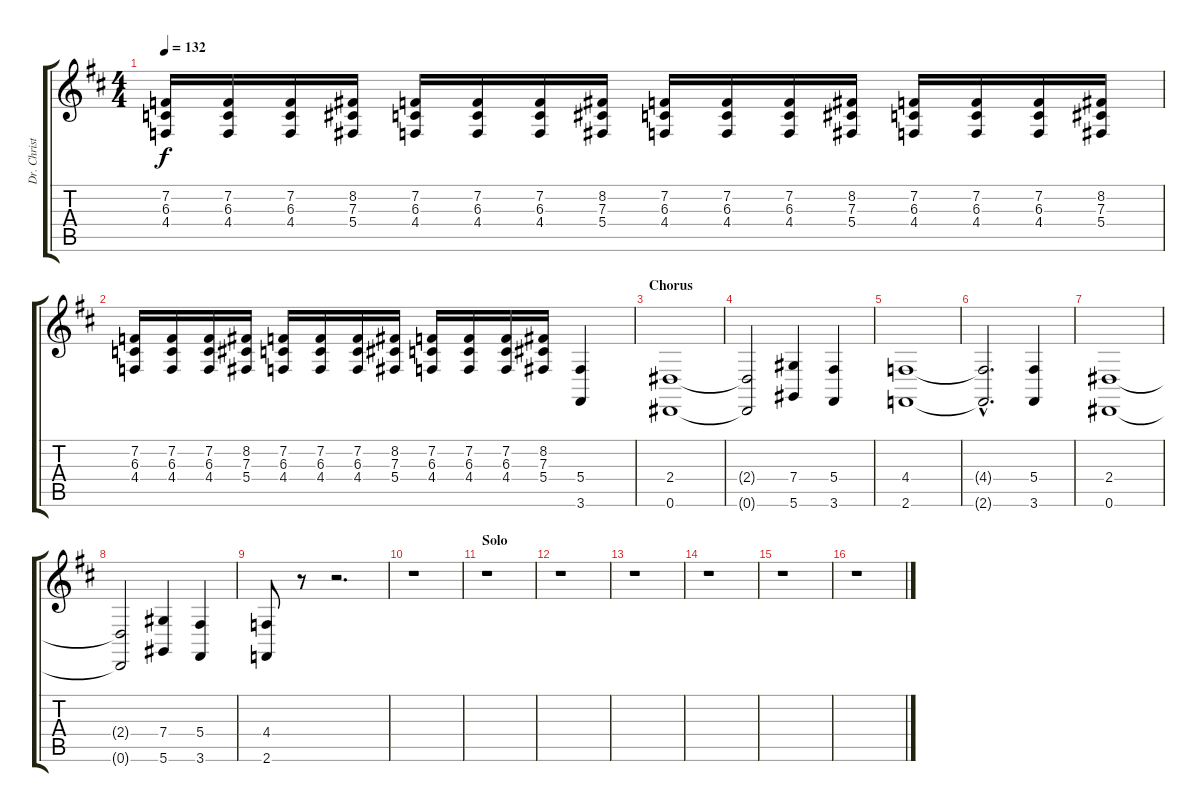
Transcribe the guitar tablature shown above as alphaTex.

\track ("Dr. Christian Lorenz - Keyboard " "Dr. Christ") {instrument pad3polysynth}
\staff {score tabs}
\tuning (Eb4 Bb3 Gb3 Db3 Ab2 Eb2) {hide}
\ts (4 4)
\tempo 132
\clef g2
\ks d
(7.2 6.3 4.4).16{dy f volume 8 instrument synthbass1} (7.2 6.3 4.4).16 (7.2 6.3 4.4).16 (8.2 7.3 5.4).16 (7.2 6.3 4.4).16 (7.2 6.3 4.4).16 (7.2 6.3 4.4).16 (8.2 7.3 5.4).16 (7.2 6.3 4.4).16 (7.2 6.3 4.4).16 (7.2 6.3 4.4).16 (8.2 7.3 5.4).16 (7.2 6.3 4.4).16 (7.2 6.3 4.4).16 (7.2 6.3 4.4).16 (8.2 7.3 5.4).16 |
(7.2 6.3 4.4).16 (7.2 6.3 4.4).16 (7.2 6.3 4.4).16 (8.2 7.3 5.4).16 (7.2 6.3 4.4).16 (7.2 6.3 4.4).16 (7.2 6.3 4.4).16 (8.2 7.3 5.4).16 (7.2 6.3 4.4).16 (7.2 6.3 4.4).16 (7.2 6.3 4.4).16 (8.2 7.3 5.4).16 (5.4 3.6).4{volume 14 balance 8 instrument stringensemble1} |
\section ("" "Chorus")
(2.4 0.6).1 |
(2.4{t} 0.6{t}).2 (7.4 5.6).4 (5.4 3.6).4 |
(4.4 2.6).1 |
(4.4{hac t} 2.6{hac t}).2{d} (5.4 3.6).4 |
(2.4 0.6).1 |
(2.4{t} 0.6{t}).2 (7.4 5.6).4 (5.4 3.6).4 |
(4.4 2.6).8 r.8 r.2{d} |
r.1 |
\section ("" "Solo")
r.1 |
r.1 |
r.1 |
r.1 |
r.1 |
r.1
